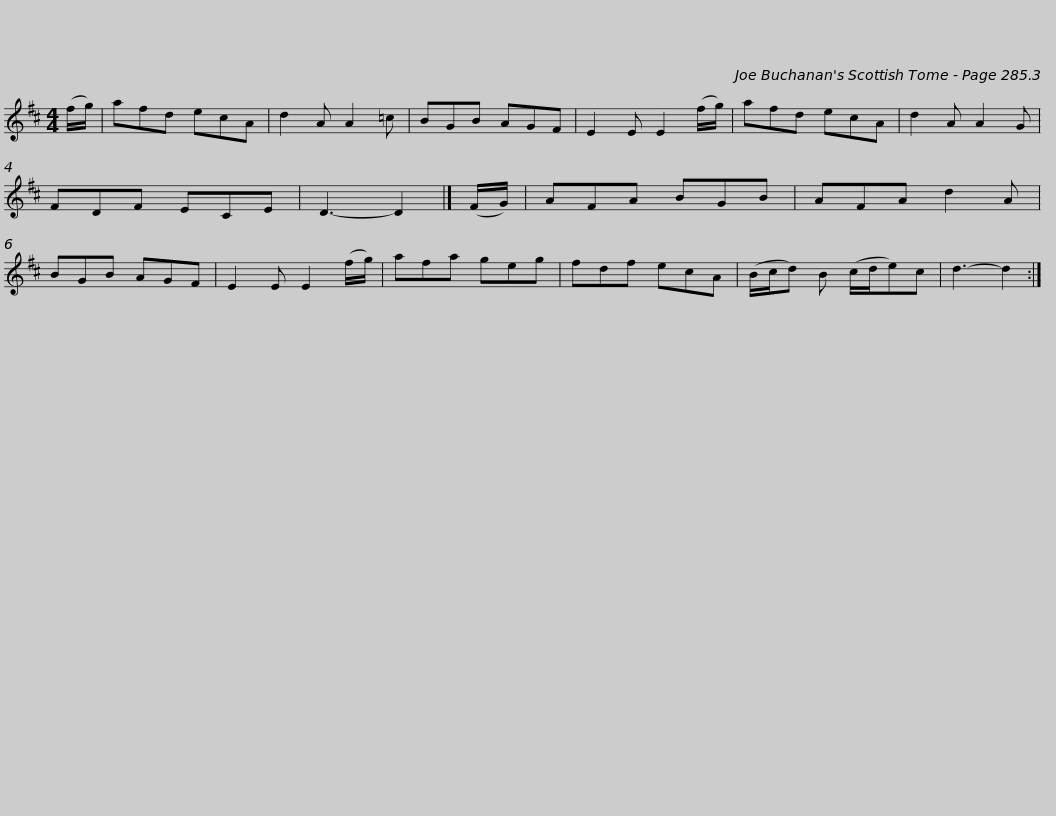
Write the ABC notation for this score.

X:1
L:1/8
M:4/4
I:linebreak $
K:D
V:1 treble
V:1
 (f/g/) | afd ecA | d2 A A2 =c | BGB AGF | E2 E E2 (f/g/) | %5
 afd ecA | d2 A A2 G | FDF ECE |$ D3- D2 |] (F/G/) | %10
 AFA BGB | AFA d2 A | BGB AGF | E2 E E2 (f/g/) | afa geg | %15
 fdf ecA |$ (B/c/d) B (c/d/e)c | d3- d2 :| %18
